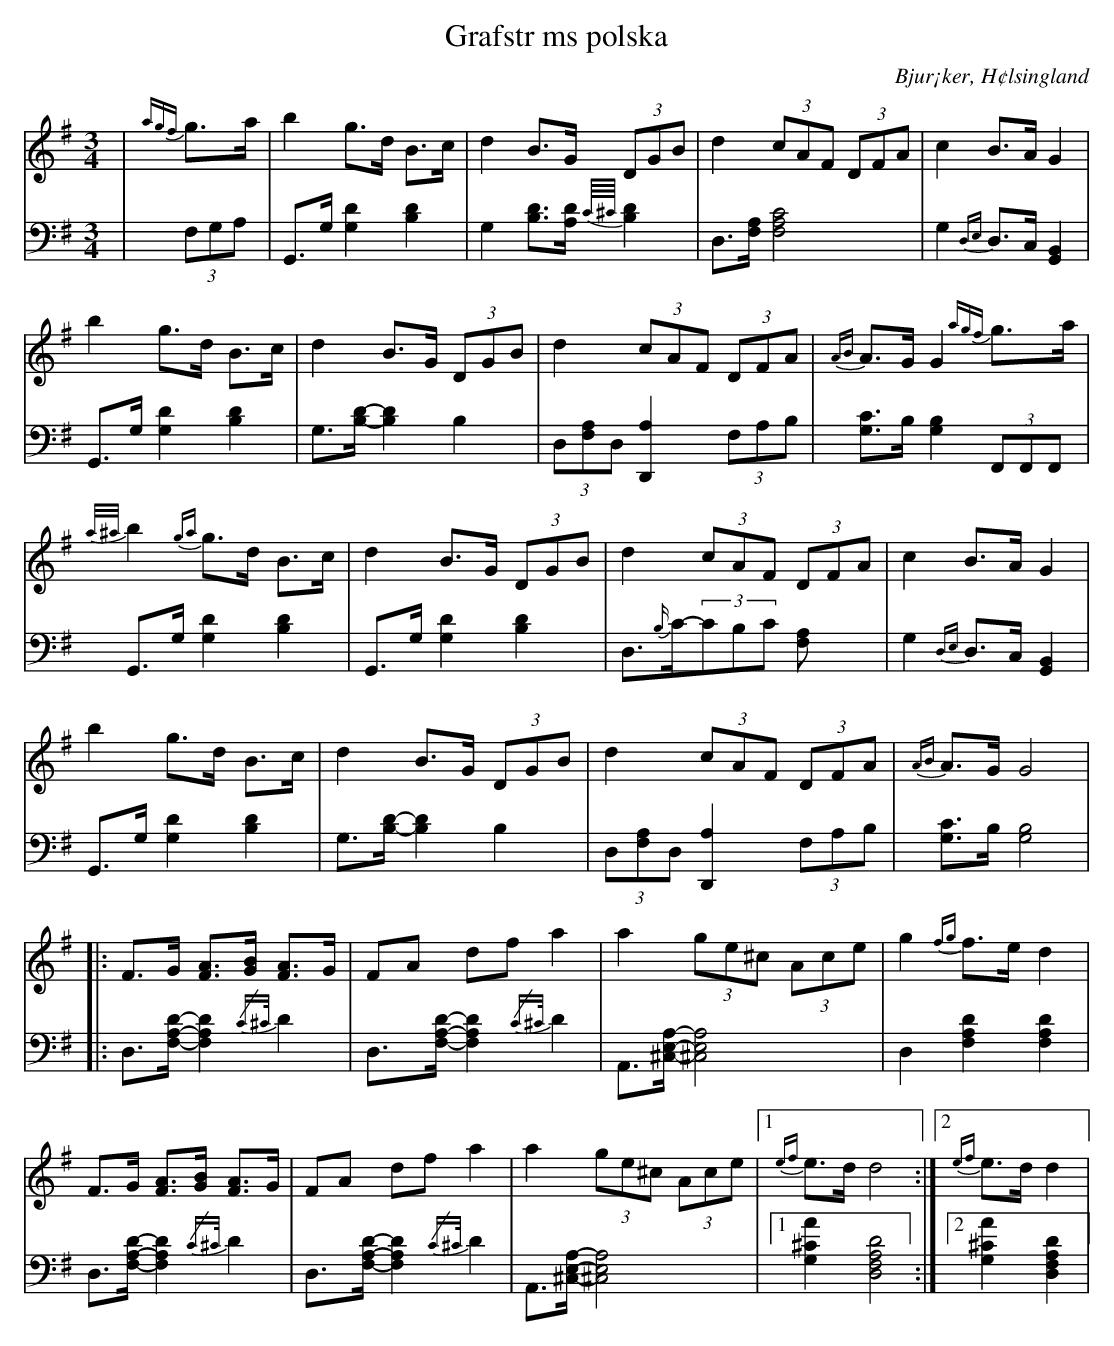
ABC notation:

X:1
T: Grafstr ms polska
O: Bjur¡ker, H¢lsingland
M: 3/4
L: 1/8
K: G
V:1
V:2
V: 1
|{agf}g>a|b2 g>d B>c|d2 B>G (3DGB|d2 (3cAF (3DFA|c2 B>A G2|
b2 g>d B>c|d2 B>G (3DGB|d2 (3cAF (3DFA|{AB}A>G G2 {agf}g>a|
{a/^a/}b2 {ga}g>d B>c|d2 B>G (3DGB|d2 (3cAF (3DFA|c2 B>A G2|
b2 g>d B>c|d2 B>G (3DGB|d2 (3cAF (3DFA|{AB}A>G G4|
|:F>G [FA]>[GB] [FA]>G |FA df a2 |a2 (3ge^c (3Ace |g2 {fg}f>e d2 |
F>G [FA]>[GB] [FA]>G |FA df a2 |a2 (3ge^c (3Ace |1 {ef}e>d d4:|2 {ef}e>d d2|
V:2 clef=bass
|(3F,G,A, | G,,>G, [G,2D2] [B,2D2]|G,2 [B,D]>[A,D] {C//^C//}[B,D]2|D,>[F,A,] [F,4A,4C4]| G,2 {D,E,}D,>C, [G,,2B,,2]|
 G,,>G, [G,2D2] [B,2D2]|G,>[B,D]-[B,2D2] B,2|(3D,[F,A,]D, [D,,2A,2] (3F,A,B,| [G,C]>B, [G,2B,2](3F,,F,,F,,|
G,,>G, [G,2D2] [B,2D2]|G,,>G, [G,2D2] [B,2D2]|D,>{B,/}C-(3CB,C [F,2A,]| G,2 {D,E,}D,>C, [G,,2B,,2]|
 G,,>G, [G,2D2] [B,2D2]|G,>[B,D]-[B,2D2] B,2|(3D,[F,A,]D, [D,,2A,2] (3F,A,B,| [G,C]>B, [G,4B,4]|
|:D,>[F,A,D]-[F,2A,2D2] {/C^C/}D2|D,>[F,A,D]-[F,2A,2D2] {/C^C/}D2| A,,>[^C,E,A,]-[^C,4E,4A,4]|D,2 [F,2A,2D2] [F,2A,2D2] |
D,>[F,A,D]-[F,2A,2D2] {/C^C/}D2| D,>[F,A,D]-[F,2A,2D2] {/C^C/}D2| A,,>[^C,E,A,]-[^C,4E,4A,4]|1 [G,2A2^C2] [D,4F,4A,4D4]:|2 [G,2A2^C2] [D,2F,2A,2D2]|
